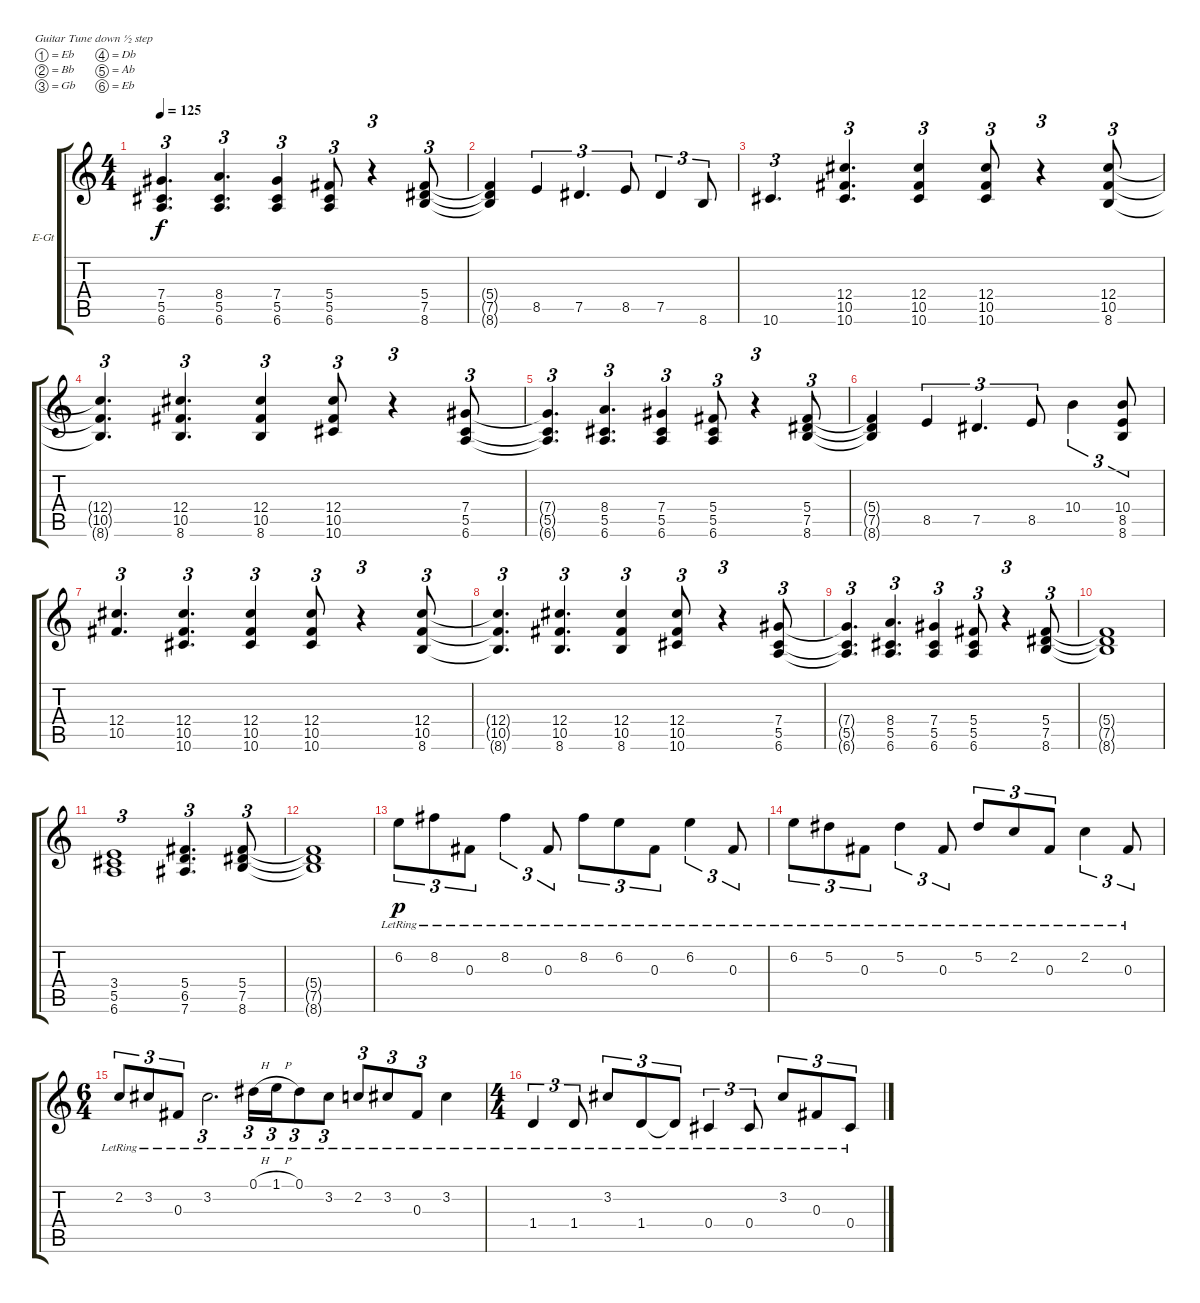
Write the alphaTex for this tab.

\defaultSystemsLayout 4
\bracketExtendMode groupsimilarinstruments
\firstSystemTrackNameOrientation horizontal
\otherSystemsTrackNameOrientation horizontal
\track ("Electric Guitar (Clean)" "E-Gt") {instrument electricguitarclean}
\staff {score tabs}
\tuning (Eb4 Bb3 Gb3 Db3 Ab2 Eb2)
\ts (4 4)
\tempo 125
\clef g2
\ks c
(7.4{t} 5.5{t} 6.6{t}).4{d tu (3 2) dy f} (6.6 5.5 8.4).4{d tu (3 2)} (6.6 5.5 7.4).4{tu (3 2)} (6.6 5.5 5.4).8{tu (3 2)} r.4{tu (3 2)} (8.6 7.5 5.4).8{tu (3 2)} |
(8.6{t} 7.5{t} 5.4{t}).4 8.5.4{tu (3 2)} 7.5.4{d tu (3 2)} 8.5.8{tu (3 2)} 7.5.4{tu (3 2)} 8.6.8{tu (3 2)} |
10.6.4{d tu (3 2)} (10.5 12.4 10.6).4{d tu (3 2)} (10.5 12.4 10.6).4{tu (3 2)} (10.5 10.6 12.4).8{tu (3 2)} r.4{tu (3 2)} (8.6 10.5 12.4).8{tu (3 2)} |
(8.6{t} 10.5{t} 12.4{t}).4{d tu (3 2)} (8.6 10.5 12.4).4{d tu (3 2)} (8.6 10.5 12.4).4{tu (3 2)} (10.6 10.5 12.4).8{tu (3 2)} r.4{tu (3 2)} (6.6 5.5 7.4).8{tu (3 2)} |
(7.4{t} 5.5{t} 6.6{t}).4{d tu (3 2)} (6.6 5.5 8.4).4{d tu (3 2)} (6.6 5.5 7.4).4{tu (3 2)} (6.6 5.5 5.4).8{tu (3 2)} r.4{tu (3 2)} (8.6 7.5 5.4).8{tu (3 2)} |
(8.6{t} 7.5{t} 5.4{t}).4 8.5.4{tu (3 2)} 7.5.4{d tu (3 2)} 8.5.8{tu (3 2)} 10.4.4{tu (3 2)} (8.6 8.5 10.4).8{tu (3 2)} |
(10.5 12.4).4{d tu (3 2)} (10.5 12.4 10.6).4{d tu (3 2)} (10.5 12.4 10.6).4{tu (3 2)} (10.5 10.6 12.4).8{tu (3 2)} r.4{tu (3 2)} (8.6 10.5 12.4).8{tu (3 2)} |
(8.6{t} 10.5{t} 12.4{t}).4{d tu (3 2)} (8.6 10.5 12.4).4{d tu (3 2)} (8.6 10.5 12.4).4{tu (3 2)} (10.6 10.5 12.4).8{tu (3 2)} r.4{tu (3 2)} (6.6 5.5 7.4).8{tu (3 2)} |
(7.4{t} 5.5{t} 6.6{t}).4{d tu (3 2)} (6.6 5.5 8.4).4{d tu (3 2)} (6.6 5.5 7.4).4{tu (3 2)} (6.6 5.5 5.4).8{tu (3 2)} r.4{tu (3 2)} (8.6 7.5 5.4).8{tu (3 2)} |
(8.6{t} 7.5{t} 5.4{t}).1 |
(6.6 5.5 3.4).1{tu (3 2)} (7.6 6.5 5.4).4{d tu (3 2)} (8.6 7.5 5.4).8{tu (3 2)} |
(8.6{t} 7.5{t} 5.4{t}).1 |
6.2{lr}.8{tu (3 2) dy p} 8.2{lr}.8{tu (3 2)} 0.3{lr}.8{tu (3 2)} 8.2{lr}.4{tu (3 2)} 0.3{lr}.8{tu (3 2)} 8.2{lr}.8{tu (3 2)} 6.2{lr}.8{tu (3 2)} 0.3{lr}.8{tu (3 2)} 6.2{lr}.4{tu (3 2)} 0.3{lr}.8{tu (3 2)} |
6.2{lr}.8{tu (3 2)} 5.2{lr}.8{tu (3 2)} 0.3{lr}.8{tu (3 2)} 5.2{lr}.4{tu (3 2)} 0.3{lr}.8{tu (3 2)} 5.2{lr}.8{tu (3 2)} 2.2{lr}.8{tu (3 2)} 0.3{lr}.8{tu (3 2)} 2.2{lr}.4{tu (3 2)} 0.3{lr}.8{tu (3 2)} |
\ts (6 4)
2.2{lr}.8{tu (3 2)} 3.2{lr}.8{tu (3 2)} 0.3{lr}.8{tu (3 2)} 3.2{lr}.2{d tu (3 2)} 0.1{h lr}.16{tu (3 2)} 1.1{h lr}.16{tu (3 2)} 0.1{lr}.8{tu (3 2)} 3.2{lr}.8{tu (3 2)} 2.2{lr}.8{tu (3 2)} 3.2{lr}.8{tu (3 2)} 0.3{lr}.8{tu (3 2)} 3.2{lr}.4 |
\ts (4 4)
1.4{lr}.4{tu (3 2)} 1.4{lr}.8{tu (3 2)} 3.2{lr}.8{tu (3 2)} 1.4{lr}.8{tu (3 2)} 1.4{lr t}.8{tu (3 2)} 0.4{lr}.4{tu (3 2)} 0.4{lr}.8{tu (3 2)} 3.2{lr}.8{tu (3 2)} 0.3{lr}.8{tu (3 2)} 0.4{lr}.8{tu (3 2)}
